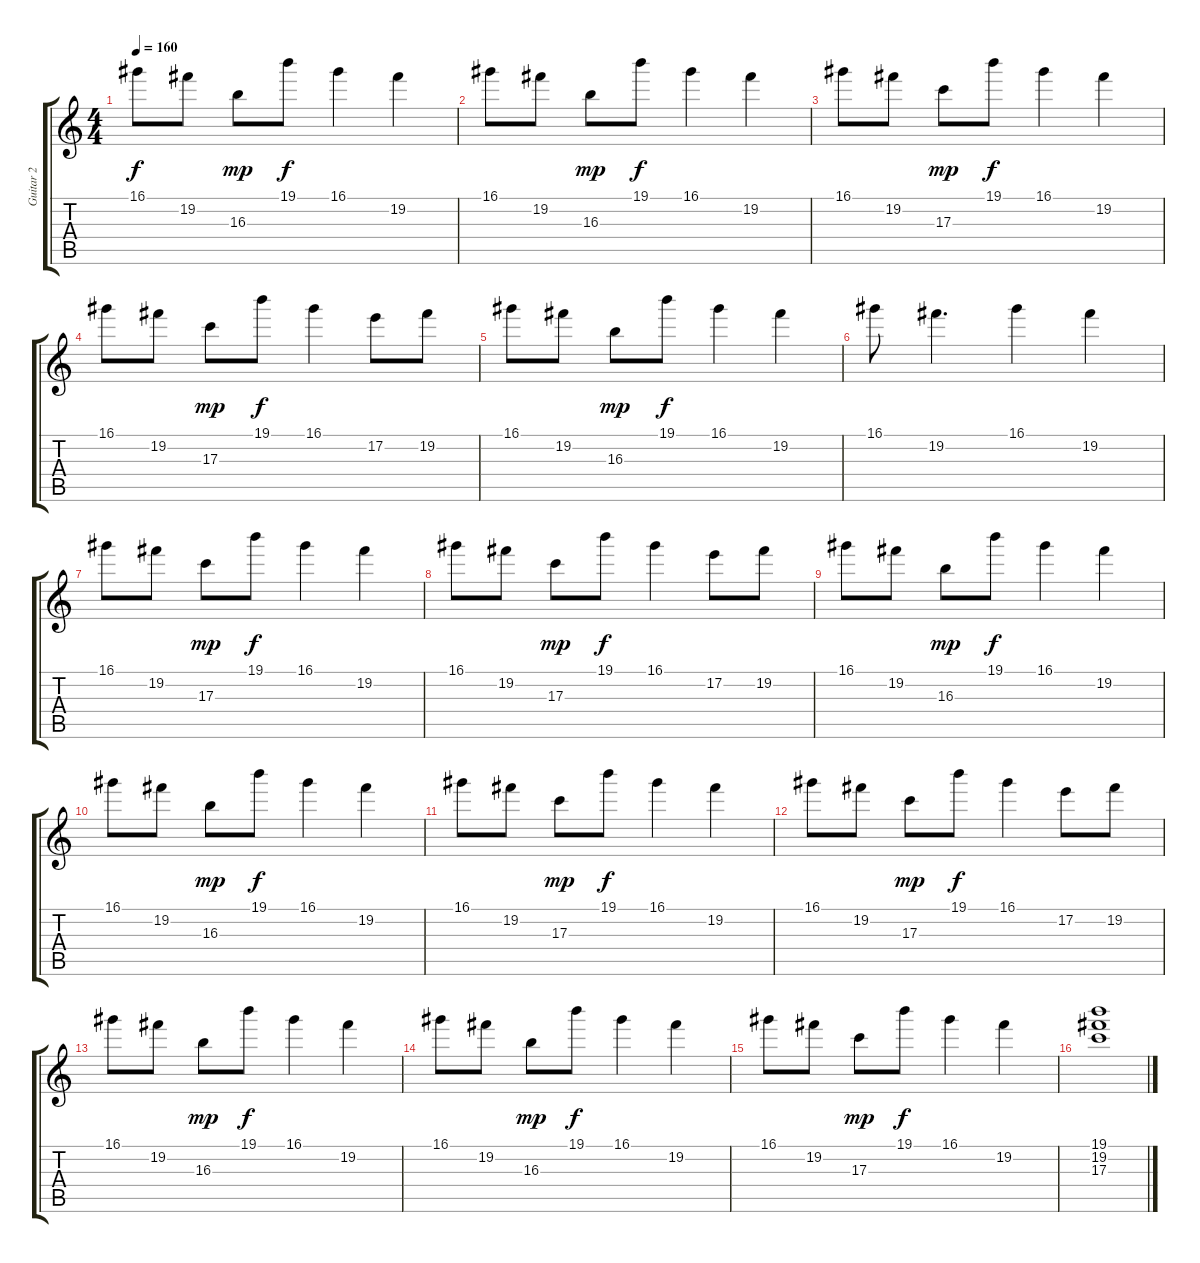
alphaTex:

\track ("Guitar 2" "Guitar 2") {instrument electricguitarclean}
\staff {score tabs}
\tuning (E4 B3 G3 D3 A2 E2) {hide}
\ts (4 4)
\tempo 160
\clef g2
\ks c
16.1.8{dy f} 19.2.8 16.3.8{dy mp} 19.1.8{dy f} 16.1.4 19.2.4 |
16.1.8 19.2.8 16.3.8{dy mp} 19.1.8{dy f} 16.1.4 19.2.4 |
16.1.8 19.2.8 17.3.8{dy mp} 19.1.8{dy f} 16.1.4 19.2.4 |
16.1.8 19.2.8 17.3.8{dy mp} 19.1.8{dy f} 16.1.4 17.2.8 19.2.8 |
16.1.8 19.2.8 16.3.8{dy mp} 19.1.8{dy f} 16.1.4 19.2.4 |
16.1.8 19.2.4{d} 16.1.4 19.2.4 |
16.1.8 19.2.8 17.3.8{dy mp} 19.1.8{dy f} 16.1.4 19.2.4 |
16.1.8 19.2.8 17.3.8{dy mp} 19.1.8{dy f} 16.1.4 17.2.8 19.2.8 |
16.1.8 19.2.8 16.3.8{dy mp} 19.1.8{dy f} 16.1.4 19.2.4 |
16.1.8 19.2.8 16.3.8{dy mp} 19.1.8{dy f} 16.1.4 19.2.4 |
16.1.8 19.2.8 17.3.8{dy mp} 19.1.8{dy f} 16.1.4 19.2.4 |
16.1.8 19.2.8 17.3.8{dy mp} 19.1.8{dy f} 16.1.4 17.2.8 19.2.8 |
16.1.8 19.2.8 16.3.8{dy mp} 19.1.8{dy f} 16.1.4 19.2.4 |
16.1.8 19.2.8 16.3.8{dy mp} 19.1.8{dy f} 16.1.4 19.2.4 |
16.1.8 19.2.8 17.3.8{dy mp} 19.1.8{dy f} 16.1.4 19.2.4 |
(19.1 19.2 17.3).1
